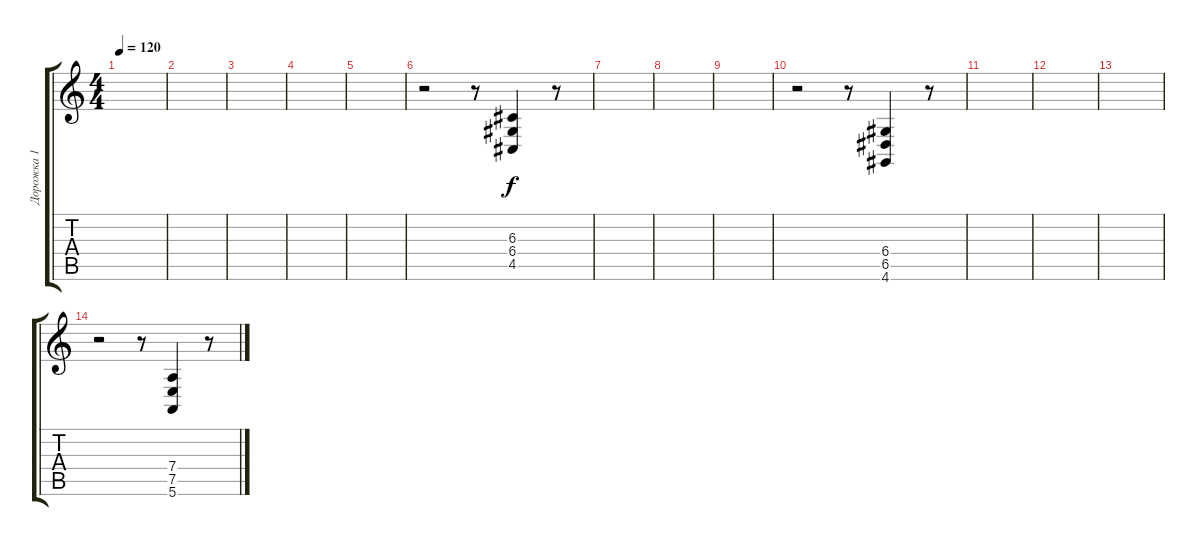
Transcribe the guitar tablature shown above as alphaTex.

\track ("Дорожка 1" "Дорожка 1") {instrument synthbrass2}
\staff {score tabs}
\tuning (E4 B3 G3 D3 A2 E2) {hide}
\ts (4 4)
\tempo 120
\clef g2
\ks c
|
|
|
\section ("" "")
|
|
r.2 r.8 (6.3 6.4 4.5).4 r.8 |
|
|
|
r.2 r.8 (6.4 6.5 4.6).4 r.8 |
|
|
|
r.2 r.8 (7.4 7.5 5.6).4 r.8
